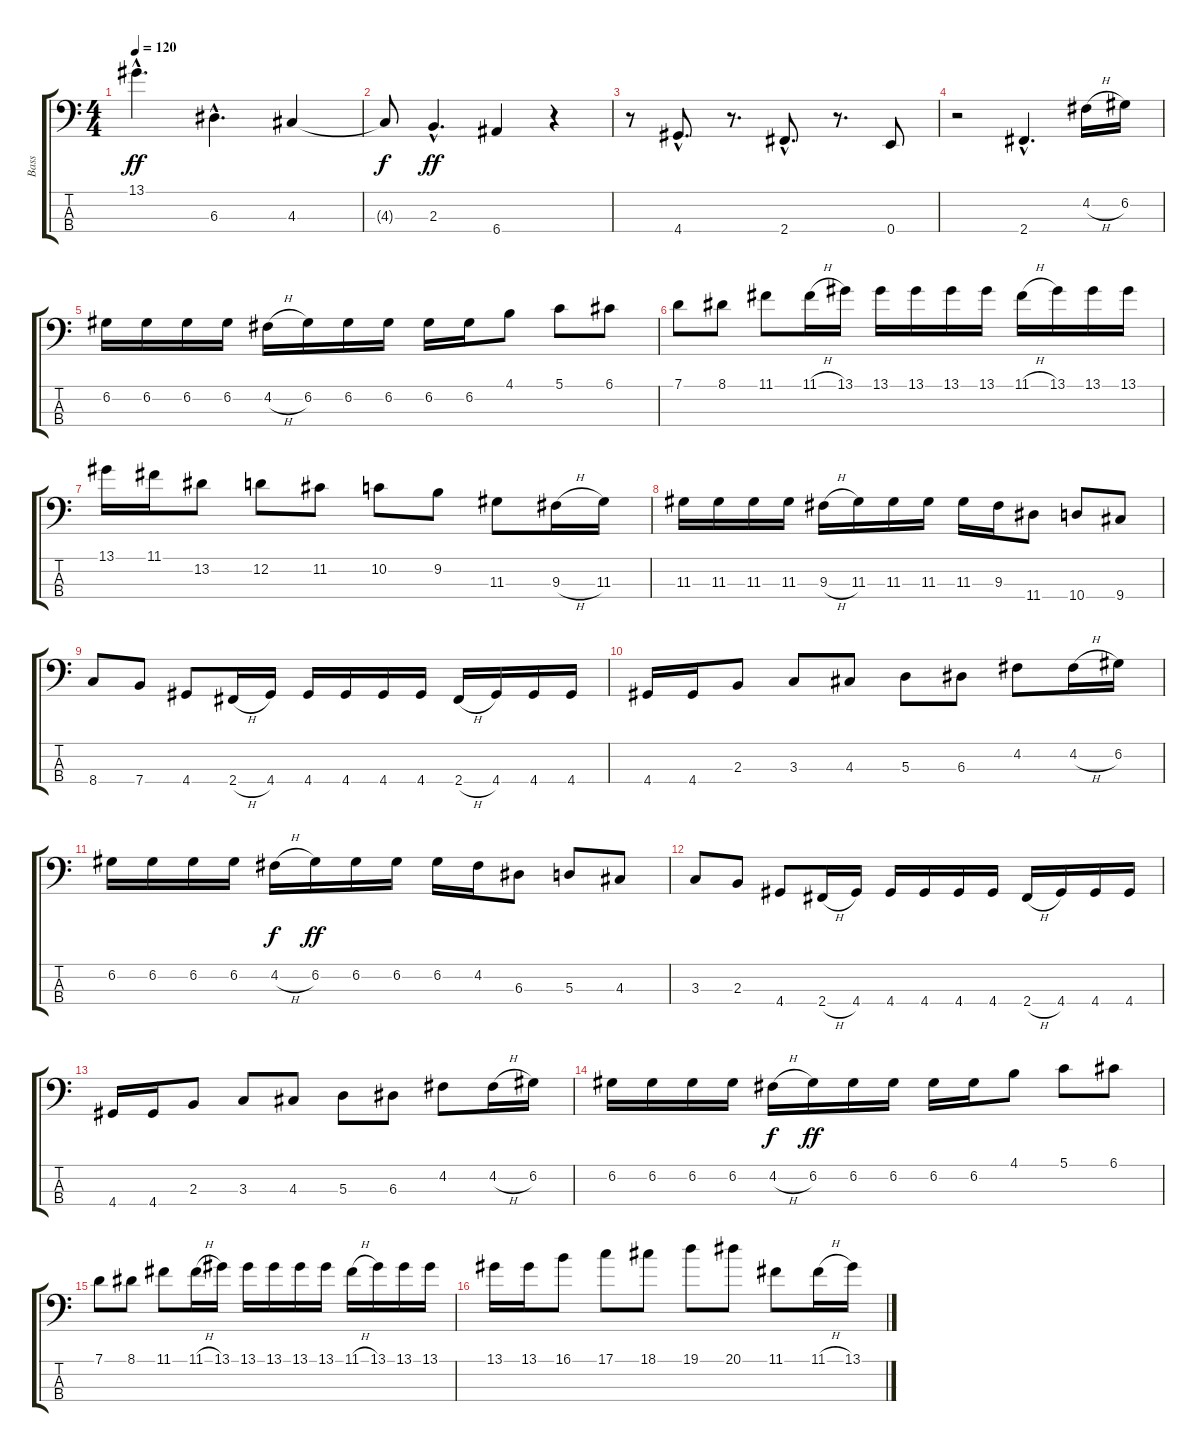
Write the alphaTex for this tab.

\track ("Bass" "Bass") {instrument fretlessbass}
\staff {score tabs}
\tuning (G2 D2 A1 E1) {hide}
\ts (4 4)
\tempo 120
\clef f4
\ks c
13.1{hac}.4{d dy ff} 6.3{hac}.4{d} 4.3.4 |
4.3{t}.8{dy f} 2.3{hac}.4{d dy ff} 6.4.4 r.4 |
r.8 4.4{hac}.8{d} r.8{d} 2.4{hac}.8{d} r.8{d} 0.4.8 |
r.2 2.4{hac}.4{d} 4.2{h}.16 6.2.16 |
6.2.16 6.2.16 6.2.16 6.2.16 4.2{h}.16 6.2.16 6.2.16 6.2.16 6.2.16 6.2.16 4.1.8 5.1.8 6.1.8 |
7.1.8 8.1.8 11.1.8 11.1{h}.16 13.1.16 13.1.16 13.1.16 13.1.16 13.1.16 11.1{h}.16 13.1.16 13.1.16 13.1.16 |
13.1.16 11.1.16 13.2.8 12.2.8 11.2.8 10.2.8 9.2.8 11.3.8 9.3{h}.16 11.3.16 |
11.3.16 11.3.16 11.3.16 11.3.16 9.3{h}.16 11.3.16 11.3.16 11.3.16 11.3.16 9.3.16 11.4.8 10.4.8 9.4.8 |
8.4.8 7.4.8 4.4.8 2.4{h}.16 4.4.16 4.4.16 4.4.16 4.4.16 4.4.16 2.4{h}.16 4.4.16 4.4.16 4.4.16 |
4.4.16 4.4.16 2.3.8 3.3.8 4.3.8 5.3.8 6.3.8 4.2.8 4.2{h}.16 6.2.16 |
6.2.16 6.2.16 6.2.16 6.2.16 4.2{h}.16{dy f} 6.2.16{dy ff} 6.2.16 6.2.16 6.2.16 4.2.16 6.3.8 5.3.8 4.3.8 |
3.3.8 2.3.8 4.4.8 2.4{h}.16 4.4.16 4.4.16 4.4.16 4.4.16 4.4.16 2.4{h}.16 4.4.16 4.4.16 4.4.16 |
4.4.16 4.4.16 2.3.8 3.3.8 4.3.8 5.3.8 6.3.8 4.2.8 4.2{h}.16 6.2.16 |
6.2.16 6.2.16 6.2.16 6.2.16 4.2{h}.16{dy f} 6.2.16{dy ff} 6.2.16 6.2.16 6.2.16 6.2.16 4.1.8 5.1.8 6.1.8 |
7.1.8 8.1.8 11.1.8 11.1{h}.16 13.1.16 13.1.16 13.1.16 13.1.16 13.1.16 11.1{h}.16 13.1.16 13.1.16 13.1.16 |
13.1.16 13.1.16 16.1.8 17.1.8 18.1.8 19.1.8 20.1.8 11.1.8 11.1{h}.16 13.1.16
